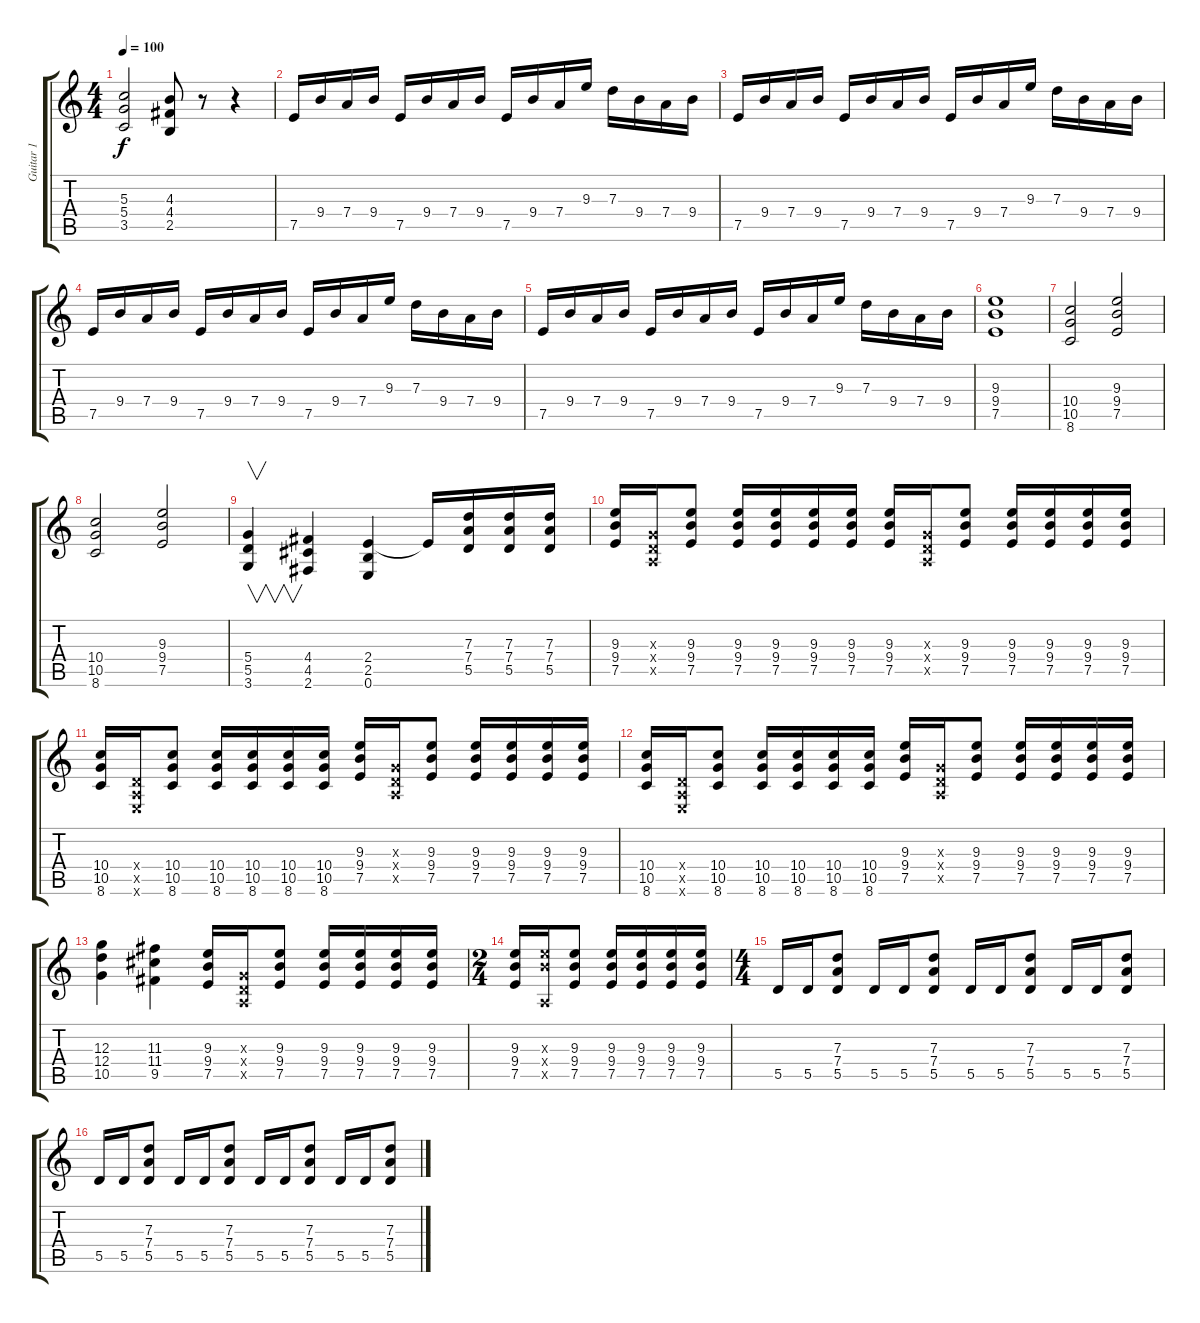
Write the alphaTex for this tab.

\track ("Guitar 1" "Guitar 1") {instrument distortionguitar}
\staff {score tabs}
\tuning (E4 B3 G3 D3 A2 E2) {hide}
\ts (4 4)
\tempo 100
\clef g2
\ks c
(5.3 5.4 3.5).2{dy f} (4.3 4.4 2.5).8 r.8 r.4 |
7.5.16 9.4.16 7.4.16 9.4.16 7.5.16 9.4.16 7.4.16 9.4.16 7.5.16 9.4.16 7.4.16 9.3.16 7.3.16 9.4.16 7.4.16 9.4.16 |
7.5.16 9.4.16 7.4.16 9.4.16 7.5.16 9.4.16 7.4.16 9.4.16 7.5.16 9.4.16 7.4.16 9.3.16 7.3.16 9.4.16 7.4.16 9.4.16 |
7.5.16 9.4.16 7.4.16 9.4.16 7.5.16 9.4.16 7.4.16 9.4.16 7.5.16 9.4.16 7.4.16 9.3.16 7.3.16 9.4.16 7.4.16 9.4.16 |
7.5.16 9.4.16 7.4.16 9.4.16 7.5.16 9.4.16 7.4.16 9.4.16 7.5.16 9.4.16 7.4.16 9.3.16 7.3.16 9.4.16 7.4.16 9.4.16 |
(9.3 9.4 7.5).1 |
(10.4 10.5 8.6).2 (9.3 9.4 7.5).2 |
(10.4 10.5 8.6).2 (9.3 9.4 7.5).2 |
(5.4 5.5 3.6).4{v} (4.4 4.5 2.6).4 (2.4 2.5 0.6).4 2.4{t}.16 (7.3 7.4 5.5).16 (7.3 7.4 5.5).16 (7.3 7.4 5.5).16 |
(9.3 9.4 7.5).16 (0.3{x} 0.4{x} 0.5{x}).16 (9.3 9.4 7.5).8 (9.3 9.4 7.5).16 (9.3 9.4 7.5).16 (9.3 9.4 7.5).16 (9.3 9.4 7.5).16 (9.3 9.4 7.5).16 (0.3{x} 0.4{x} 0.5{x}).16 (9.3 9.4 7.5).8 (9.3 9.4 7.5).16 (9.3 9.4 7.5).16 (9.3 9.4 7.5).16 (9.3 9.4 7.5).16 |
(10.4 10.5 8.6).16 (0.4{x} 0.5{x} 0.6{x}).16 (10.4 10.5 8.6).8 (10.4 10.5 8.6).16 (10.4 10.5 8.6).16 (10.4 10.5 8.6).16 (10.4 10.5 8.6).16 (9.3 9.4 7.5).16 (0.3{x} 0.4{x} 0.5{x}).16 (9.3 9.4 7.5).8 (9.3 9.4 7.5).16 (9.3 9.4 7.5).16 (9.3 9.4 7.5).16 (9.3 9.4 7.5).16 |
(10.4 10.5 8.6).16 (0.4{x} 0.5{x} 0.6{x}).16 (10.4 10.5 8.6).8 (10.4 10.5 8.6).16 (10.4 10.5 8.6).16 (10.4 10.5 8.6).16 (10.4 10.5 8.6).16 (9.3 9.4 7.5).16 (0.3{x} 0.4{x} 0.5{x}).16 (9.3 9.4 7.5).8 (9.3 9.4 7.5).16 (9.3 9.4 7.5).16 (9.3 9.4 7.5).16 (9.3 9.4 7.5).16 |
(12.3 12.4 10.5).4 (11.3 11.4 9.5).4 (9.3 9.4 7.5).16 (0.3{x} 0.4{x} 0.5{x}).16 (9.3 9.4 7.5).8 (9.3 9.4 7.5).16 (9.3 9.4 7.5).16 (9.3 9.4 7.5).16 (9.3 9.4 7.5).16 |
\ts (2 4)
(9.3 9.4 7.5).16 (9.3{x} 9.4{x} 0.5{x}).16 (9.3 9.4 7.5).8 (9.3 9.4 7.5).16 (9.3 9.4 7.5).16 (9.3 9.4 7.5).16 (9.3 9.4 7.5).16 |
\ts (4 4)
5.5.16 5.5.16 (7.3 7.4 5.5).8 5.5.16 5.5.16 (7.3 7.4 5.5).8 5.5.16 5.5.16 (7.3 7.4 5.5).8 5.5.16 5.5.16 (7.3 7.4 5.5).8 |
5.5.16 5.5.16 (7.3 7.4 5.5).8 5.5.16 5.5.16 (7.3 7.4 5.5).8 5.5.16 5.5.16 (7.3 7.4 5.5).8 5.5.16 5.5.16 (7.3 7.4 5.5).8
